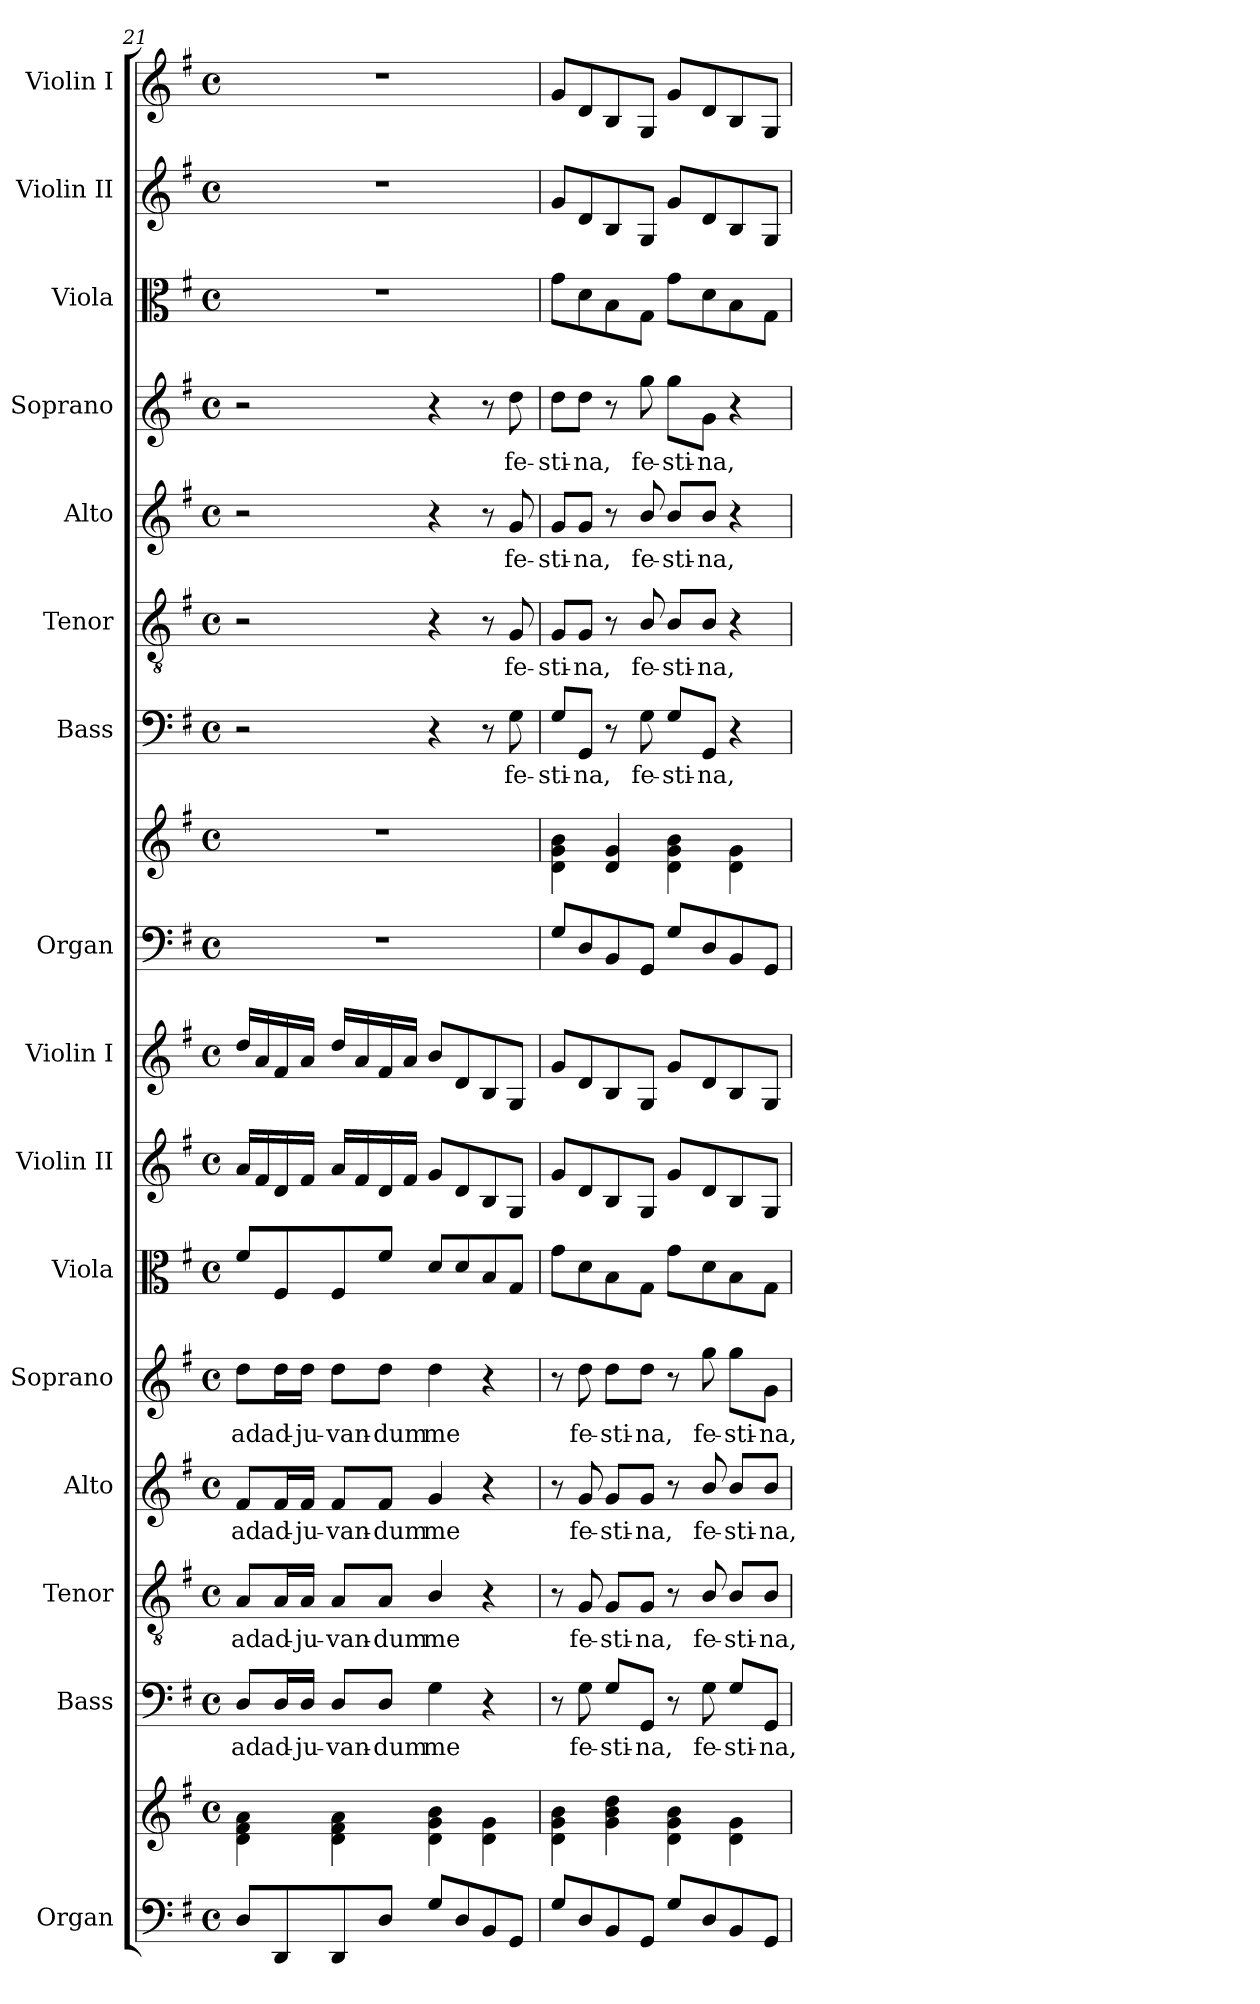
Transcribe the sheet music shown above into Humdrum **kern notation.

**kern	**kern	**kern	**text	**kern	**text	**kern	**text	**kern	**text	**kern	**kern	**kern	**kern	**kern	**kern	**text	**kern	**text	**kern	**text	**kern	**text	**kern	**kern	**kern
*part16	*part16	*part15	*part15	*part14	*part14	*part13	*part13	*part12	*part12	*part11	*part10	*part9	*part8	*part8	*part7	*part7	*part6	*part6	*part5	*part5	*part4	*part4	*part3	*part2	*part1
*staff18	*staff17	*staff16	*staff16	*staff15	*staff15	*staff14	*staff14	*staff13	*staff13	*staff12	*staff11	*staff10	*staff9	*staff8	*staff7	*staff7	*staff6	*staff6	*staff5	*staff5	*staff4	*staff4	*staff3	*staff2	*staff1
*I"Organ	*	*I"Bass	*	*I"Tenor	*	*I"Alto	*	*I"Soprano	*	*I"Viola	*I"Violin II	*I"Violin I	*I"Organ	*	*I"Bass	*	*I"Tenor	*	*I"Alto	*	*I"Soprano	*	*I"Viola	*I"Violin II	*I"Violin I
*I'Org.	*	*I'B.	*	*I'T.	*	*I'A.	*	*I'S.	*	*I'Vla.	*I'Vln. II	*I'Vln. I	*I'Org.	*	*I'B.	*	*I'T.	*	*I'A.	*	*I'S.	*	*I'Vla.	*I'Vln. II	*I'Vln. I
*clefF4	*clefG2	*clefF4	*	*clefGv2	*	*clefG2	*	*clefG2	*	*clefC3	*clefG2	*clefG2	*clefF4	*clefG2	*clefF4	*	*clefGv2	*	*clefG2	*	*clefG2	*	*clefC3	*clefG2	*clefG2
*	*	*	*	*ITrd7c12	*	*	*	*	*	*	*	*	*	*	*	*	*ITrd7c12	*	*	*	*	*	*	*	*
*k[f#]	*k[f#]	*k[f#]	*	*k[f#]	*	*k[f#]	*	*k[f#]	*	*k[f#]	*k[f#]	*k[f#]	*k[f#]	*k[f#]	*k[f#]	*	*k[f#]	*	*k[f#]	*	*k[f#]	*	*k[f#]	*k[f#]	*k[f#]
*G:	*G:	*G:	*	*G:	*	*G:	*	*G:	*	*G:	*G:	*G:	*G:	*G:	*G:	*	*G:	*	*G:	*	*G:	*	*G:	*G:	*G:
*M4/4	*M4/4	*M4/4	*	*M4/4	*	*M4/4	*	*M4/4	*	*M4/4	*M4/4	*M4/4	*M4/4	*M4/4	*M4/4	*	*M4/4	*	*M4/4	*	*M4/4	*	*M4/4	*M4/4	*M4/4
*met(c)	*met(c)	*met(c)	*	*met(c)	*	*met(c)	*	*met(c)	*	*met(c)	*met(c)	*met(c)	*met(c)	*met(c)	*met(c)	*	*met(c)	*	*met(c)	*	*met(c)	*	*met(c)	*met(c)	*met(c)
=21	=21	=21	=21	=21	=21	=21	=21	=21	=21	=21	=21	=21	=21	=21	=21	=21	=21	=21	=21	=21	=21	=21	=21	=21	=21
!	!	!	!LO:LY:b:color=#000000	!	!	!	!	!	!	!	!	!	!	!	!	!	!	!	!	!	!	!	!	!	!
!	!	!	!	!	!LO:LY:b:color=#000000	!	!	!	!	!	!	!	!	!	!	!	!	!	!	!	!	!	!	!	!
!	!	!	!	!	!	!	!LO:LY:b:color=#000000	!	!	!	!	!	!	!	!	!	!	!	!	!	!	!	!	!	!
!	!	!	!	!	!	!	!	!	!LO:LY:b:color=#000000	!	!	!	!	!	!	!	!	!	!	!	!	!	!	!	!
8Di/L	4di\ 4f#i 4ai	8Di/L	ad	8AAi/L	ad	8f#i/L	ad	8ddi\L	ad	8f#i/L	16ai/LL	16ddi/LL	1r	1r	2r	.	2r	.	2r	.	2r	.	1r	1r	1r
.	.	.	.	.	.	.	.	.	.	.	16f#i/	16ai/	.	.	.	.	.	.	.	.	.	.	.	.	.
!	!	!	!LO:LY:b:color=#000000	!	!	!	!	!	!	!	!	!	!	!	!	!	!	!	!	!	!	!	!	!	!
!	!	!	!	!	!LO:LY:b:color=#000000	!	!	!	!	!	!	!	!	!	!	!	!	!	!	!	!	!	!	!	!
!	!	!	!	!	!	!	!LO:LY:b:color=#000000	!	!	!	!	!	!	!	!	!	!	!	!	!	!	!	!	!	!
!	!	!	!	!	!	!	!	!	!LO:LY:b:color=#000000	!	!	!	!	!	!	!	!	!	!	!	!	!	!	!	!
8DDi/	.	16Di/L	ad-	16AAi/L	ad-	16f#i/L	ad-	16ddi\L	ad-	8F#i/	16di/	16f#i/	.	.	.	.	.	.	.	.	.	.	.	.	.
!	!	!	!LO:LY:b:color=#000000	!	!	!	!	!	!	!	!	!	!	!	!	!	!	!	!	!	!	!	!	!	!
!	!	!	!	!	!LO:LY:b:color=#000000	!	!	!	!	!	!	!	!	!	!	!	!	!	!	!	!	!	!	!	!
!	!	!	!	!	!	!	!LO:LY:b:color=#000000	!	!	!	!	!	!	!	!	!	!	!	!	!	!	!	!	!	!
!	!	!	!	!	!	!	!	!	!LO:LY:b:color=#000000	!	!	!	!	!	!	!	!	!	!	!	!	!	!	!	!
.	.	16Di/JJ	-ju-	16AAi/JJ	-ju-	16f#i/JJ	-ju-	16ddi\JJ	-ju-	.	16f#i/JJ	16ai/JJ	.	.	.	.	.	.	.	.	.	.	.	.	.
!	!	!	!LO:LY:b:color=#000000	!	!	!	!	!	!	!	!	!	!	!	!	!	!	!	!	!	!	!	!	!	!
!	!	!	!	!	!LO:LY:b:color=#000000	!	!	!	!	!	!	!	!	!	!	!	!	!	!	!	!	!	!	!	!
!	!	!	!	!	!	!	!LO:LY:b:color=#000000	!	!	!	!	!	!	!	!	!	!	!	!	!	!	!	!	!	!
!	!	!	!	!	!	!	!	!	!LO:LY:b:color=#000000	!	!	!	!	!	!	!	!	!	!	!	!	!	!	!	!
8DDi/	4di\ 4f#i 4ai	8Di/L	-van-	8AAi/L	-van-	8f#i/L	-van-	8ddi\L	-van-	8F#i/	16ai/LL	16ddi/LL	.	.	.	.	.	.	.	.	.	.	.	.	.
.	.	.	.	.	.	.	.	.	.	.	16f#i/	16ai/	.	.	.	.	.	.	.	.	.	.	.	.	.
!	!	!	!LO:LY:b:color=#000000	!	!	!	!	!	!	!	!	!	!	!	!	!	!	!	!	!	!	!	!	!	!
!	!	!	!	!	!LO:LY:b:color=#000000	!	!	!	!	!	!	!	!	!	!	!	!	!	!	!	!	!	!	!	!
!	!	!	!	!	!	!	!LO:LY:b:color=#000000	!	!	!	!	!	!	!	!	!	!	!	!	!	!	!	!	!	!
!	!	!	!	!	!	!	!	!	!LO:LY:b:color=#000000	!	!	!	!	!	!	!	!	!	!	!	!	!	!	!	!
8Di/J	.	8Di/J	-dum	8AAi/J	-dum	8f#i/J	-dum	8ddi\J	-dum	8f#i/J	16di/	16f#i/	.	.	.	.	.	.	.	.	.	.	.	.	.
.	.	.	.	.	.	.	.	.	.	.	16f#i/JJ	16ai/JJ	.	.	.	.	.	.	.	.	.	.	.	.	.
!	!	!	!LO:LY:b:color=#000000	!	!	!	!	!	!	!	!	!	!	!	!	!	!	!	!	!	!	!	!	!	!
!	!	!	!	!	!LO:LY:b:color=#000000	!	!	!	!	!	!	!	!	!	!	!	!	!	!	!	!	!	!	!	!
!	!	!	!	!	!	!	!LO:LY:b:color=#000000	!	!	!	!	!	!	!	!	!	!	!	!	!	!	!	!	!	!
!	!	!	!	!	!	!	!	!	!LO:LY:b:color=#000000	!	!	!	!	!	!	!	!	!	!	!	!	!	!	!	!
8Gi/L	4di\ 4gi 4bi	4Gi\	me	4BBi/	me	4gi/	me	4ddi\	me	8di/L	8gi/L	8bi/L	.	.	4r	.	4r	.	4r	.	4r	.	.	.	.
8Di/	.	.	.	.	.	.	.	.	.	8di/	8di/	8di/	.	.	.	.	.	.	.	.	.	.	.	.	.
8BBi/	4di\ 4gi	4r	.	4r	.	4r	.	4r	.	8Bi/	8Bi/	8Bi/	.	.	8r	.	8r	.	8r	.	8r	.	.	.	.
!	!	!	!	!	!	!	!	!	!	!	!	!	!	!	!	!LO:LY:b:color=#000000	!	!	!	!	!	!	!	!	!
!	!	!	!	!	!	!	!	!	!	!	!	!	!	!	!	!	!	!LO:LY:b:color=#000000	!	!	!	!	!	!	!
!	!	!	!	!	!	!	!	!	!	!	!	!	!	!	!	!	!	!	!	!LO:LY:b:color=#000000	!	!	!	!	!
!	!	!	!	!	!	!	!	!	!	!	!	!	!	!	!	!	!	!	!	!	!	!LO:LY:b:color=#000000	!	!	!
8GGi/J	.	.	.	.	.	.	.	.	.	8Gi/J	8Gi/J	8Gi/J	.	.	8Gi\	fe-	8GGi/	fe-	8gi/	fe-	8ddi\	fe-	.	.	.
=22	=22	=22	=22	=22	=22	=22	=22	=22	=22	=22	=22	=22	=22	=22	=22	=22	=22	=22	=22	=22	=22	=22	=22	=22	=22
!	!	!	!	!	!	!	!	!	!	!	!	!	!	!	!	!LO:LY:b:color=#000000	!	!	!	!	!	!	!	!	!
!	!	!	!	!	!	!	!	!	!	!	!	!	!	!	!	!	!	!LO:LY:b:color=#000000	!	!	!	!	!	!	!
!	!	!	!	!	!	!	!	!	!	!	!	!	!	!	!	!	!	!	!	!LO:LY:b:color=#000000	!	!	!	!	!
!	!	!	!	!	!	!	!	!	!	!	!	!	!	!	!	!	!	!	!	!	!	!LO:LY:b:color=#000000	!	!	!
8Gi/L	4di\ 4gi 4bi	8r	.	8r	.	8r	.	8r	.	8gi\L	8gi/L	8gi/L	8Gi/L	4di\ 4gi 4bi	8Gi/L	-sti-	8GGi/L	-sti-	8gi/L	-sti-	8ddi\L	-sti-	8gi\L	8gi/L	8gi/L
!	!	!	!LO:LY:b:color=#000000	!	!	!	!	!	!	!	!	!	!	!	!	!	!	!	!	!	!	!	!	!	!
!	!	!	!	!	!LO:LY:b:color=#000000	!	!	!	!	!	!	!	!	!	!	!	!	!	!	!	!	!	!	!	!
!	!	!	!	!	!	!	!LO:LY:b:color=#000000	!	!	!	!	!	!	!	!	!	!	!	!	!	!	!	!	!	!
!	!	!	!	!	!	!	!	!	!LO:LY:b:color=#000000	!	!	!	!	!	!	!	!	!	!	!	!	!	!	!	!
!	!	!	!	!	!	!	!	!	!	!	!	!	!	!	!	!LO:LY:b:color=#000000	!	!	!	!	!	!	!	!	!
!	!	!	!	!	!	!	!	!	!	!	!	!	!	!	!	!	!	!LO:LY:b:color=#000000	!	!	!	!	!	!	!
!	!	!	!	!	!	!	!	!	!	!	!	!	!	!	!	!	!	!	!	!LO:LY:b:color=#000000	!	!	!	!	!
!	!	!	!	!	!	!	!	!	!	!	!	!	!	!	!	!	!	!	!	!	!	!LO:LY:b:color=#000000	!	!	!
8Di/	.	8Gi\	fe-	8GGi/	fe-	8gi/	fe-	8ddi\	fe-	8di\	8di/	8di/	8Di/	.	8GGi/J	-na,	8GGi/J	-na,	8gi/J	-na,	8ddi\J	-na,	8di\	8di/	8di/
!	!	!	!LO:LY:b:color=#000000	!	!	!	!	!	!	!	!	!	!	!	!	!	!	!	!	!	!	!	!	!	!
!	!	!	!	!	!LO:LY:b:color=#000000	!	!	!	!	!	!	!	!	!	!	!	!	!	!	!	!	!	!	!	!
!	!	!	!	!	!	!	!LO:LY:b:color=#000000	!	!	!	!	!	!	!	!	!	!	!	!	!	!	!	!	!	!
!	!	!	!	!	!	!	!	!	!LO:LY:b:color=#000000	!	!	!	!	!	!	!	!	!	!	!	!	!	!	!	!
8BBi/	4gi\ 4bi 4ddi	8Gi/L	-sti-	8GGi/L	-sti-	8gi/L	-sti-	8ddi\L	-sti-	8Bi\	8Bi/	8Bi/	8BBi/	4di/ 4gi	8r	.	8r	.	8r	.	8r	.	8Bi\	8Bi/	8Bi/
!	!	!	!LO:LY:b:color=#000000	!	!	!	!	!	!	!	!	!	!	!	!	!	!	!	!	!	!	!	!	!	!
!	!	!	!	!	!LO:LY:b:color=#000000	!	!	!	!	!	!	!	!	!	!	!	!	!	!	!	!	!	!	!	!
!	!	!	!	!	!	!	!LO:LY:b:color=#000000	!	!	!	!	!	!	!	!	!	!	!	!	!	!	!	!	!	!
!	!	!	!	!	!	!	!	!	!LO:LY:b:color=#000000	!	!	!	!	!	!	!	!	!	!	!	!	!	!	!	!
!	!	!	!	!	!	!	!	!	!	!	!	!	!	!	!	!LO:LY:b:color=#000000	!	!	!	!	!	!	!	!	!
!	!	!	!	!	!	!	!	!	!	!	!	!	!	!	!	!	!	!LO:LY:b:color=#000000	!	!	!	!	!	!	!
!	!	!	!	!	!	!	!	!	!	!	!	!	!	!	!	!	!	!	!	!LO:LY:b:color=#000000	!	!	!	!	!
!	!	!	!	!	!	!	!	!	!	!	!	!	!	!	!	!	!	!	!	!	!	!LO:LY:b:color=#000000	!	!	!
8GGi/J	.	8GGi/J	-na,	8GGi/J	-na,	8gi/J	-na,	8ddi\J	-na,	8Gi\J	8Gi/J	8Gi/J	8GGi/J	.	8Gi\	fe-	8BBi/	fe-	8bi/	fe-	8ggi\	fe-	8Gi\J	8Gi/J	8Gi/J
!	!	!	!	!	!	!	!	!	!	!	!	!	!	!	!	!LO:LY:b:color=#000000	!	!	!	!	!	!	!	!	!
!	!	!	!	!	!	!	!	!	!	!	!	!	!	!	!	!	!	!LO:LY:b:color=#000000	!	!	!	!	!	!	!
!	!	!	!	!	!	!	!	!	!	!	!	!	!	!	!	!	!	!	!	!LO:LY:b:color=#000000	!	!	!	!	!
!	!	!	!	!	!	!	!	!	!	!	!	!	!	!	!	!	!	!	!	!	!	!LO:LY:b:color=#000000	!	!	!
8Gi/L	4di\ 4gi 4bi	8r	.	8r	.	8r	.	8r	.	8gi\L	8gi/L	8gi/L	8Gi/L	4di\ 4gi 4bi	8Gi/L	-sti-	8BBi/L	-sti-	8bi/L	-sti-	8ggi\L	-sti-	8gi\L	8gi/L	8gi/L
!	!	!	!LO:LY:b:color=#000000	!	!	!	!	!	!	!	!	!	!	!	!	!	!	!	!	!	!	!	!	!	!
!	!	!	!	!	!LO:LY:b:color=#000000	!	!	!	!	!	!	!	!	!	!	!	!	!	!	!	!	!	!	!	!
!	!	!	!	!	!	!	!LO:LY:b:color=#000000	!	!	!	!	!	!	!	!	!	!	!	!	!	!	!	!	!	!
!	!	!	!	!	!	!	!	!	!LO:LY:b:color=#000000	!	!	!	!	!	!	!	!	!	!	!	!	!	!	!	!
!	!	!	!	!	!	!	!	!	!	!	!	!	!	!	!	!LO:LY:b:color=#000000	!	!	!	!	!	!	!	!	!
!	!	!	!	!	!	!	!	!	!	!	!	!	!	!	!	!	!	!LO:LY:b:color=#000000	!	!	!	!	!	!	!
!	!	!	!	!	!	!	!	!	!	!	!	!	!	!	!	!	!	!	!	!LO:LY:b:color=#000000	!	!	!	!	!
!	!	!	!	!	!	!	!	!	!	!	!	!	!	!	!	!	!	!	!	!	!	!LO:LY:b:color=#000000	!	!	!
8Di/	.	8Gi\	fe-	8BBi/	fe-	8bi/	fe-	8ggi\	fe-	8di\	8di/	8di/	8Di/	.	8GGi/J	-na,	8BBi/J	-na,	8bi/J	-na,	8gi\J	-na,	8di\	8di/	8di/
!	!	!	!LO:LY:b:color=#000000	!	!	!	!	!	!	!	!	!	!	!	!	!	!	!	!	!	!	!	!	!	!
!	!	!	!	!	!LO:LY:b:color=#000000	!	!	!	!	!	!	!	!	!	!	!	!	!	!	!	!	!	!	!	!
!	!	!	!	!	!	!	!LO:LY:b:color=#000000	!	!	!	!	!	!	!	!	!	!	!	!	!	!	!	!	!	!
!	!	!	!	!	!	!	!	!	!LO:LY:b:color=#000000	!	!	!	!	!	!	!	!	!	!	!	!	!	!	!	!
8BBi/	4di\ 4gi	8Gi/L	-sti-	8BBi/L	-sti-	8bi/L	-sti-	8ggi\L	-sti-	8Bi\	8Bi/	8Bi/	8BBi/	4di\ 4gi	4r	.	4r	.	4r	.	4r	.	8Bi\	8Bi/	8Bi/
!	!	!	!LO:LY:b:color=#000000	!	!	!	!	!	!	!	!	!	!	!	!	!	!	!	!	!	!	!	!	!	!
!	!	!	!	!	!LO:LY:b:color=#000000	!	!	!	!	!	!	!	!	!	!	!	!	!	!	!	!	!	!	!	!
!	!	!	!	!	!	!	!LO:LY:b:color=#000000	!	!	!	!	!	!	!	!	!	!	!	!	!	!	!	!	!	!
!	!	!	!	!	!	!	!	!	!LO:LY:b:color=#000000	!	!	!	!	!	!	!	!	!	!	!	!	!	!	!	!
8GGi/J	.	8GGi/J	-na,	8BBi/J	-na,	8bi/J	-na,	8gi\J	-na,	8Gi\J	8Gi/J	8Gi/J	8GGi/J	.	.	.	.	.	.	.	.	.	8Gi\J	8Gi/J	8Gi/J
=	=	=	=	=	=	=	=	=	=	=	=	=	=	=	=	=	=	=	=	=	=	=	=	=	=
*-	*-	*-	*-	*-	*-	*-	*-	*-	*-	*-	*-	*-	*-	*-	*-	*-	*-	*-	*-	*-	*-	*-	*-	*-	*-
